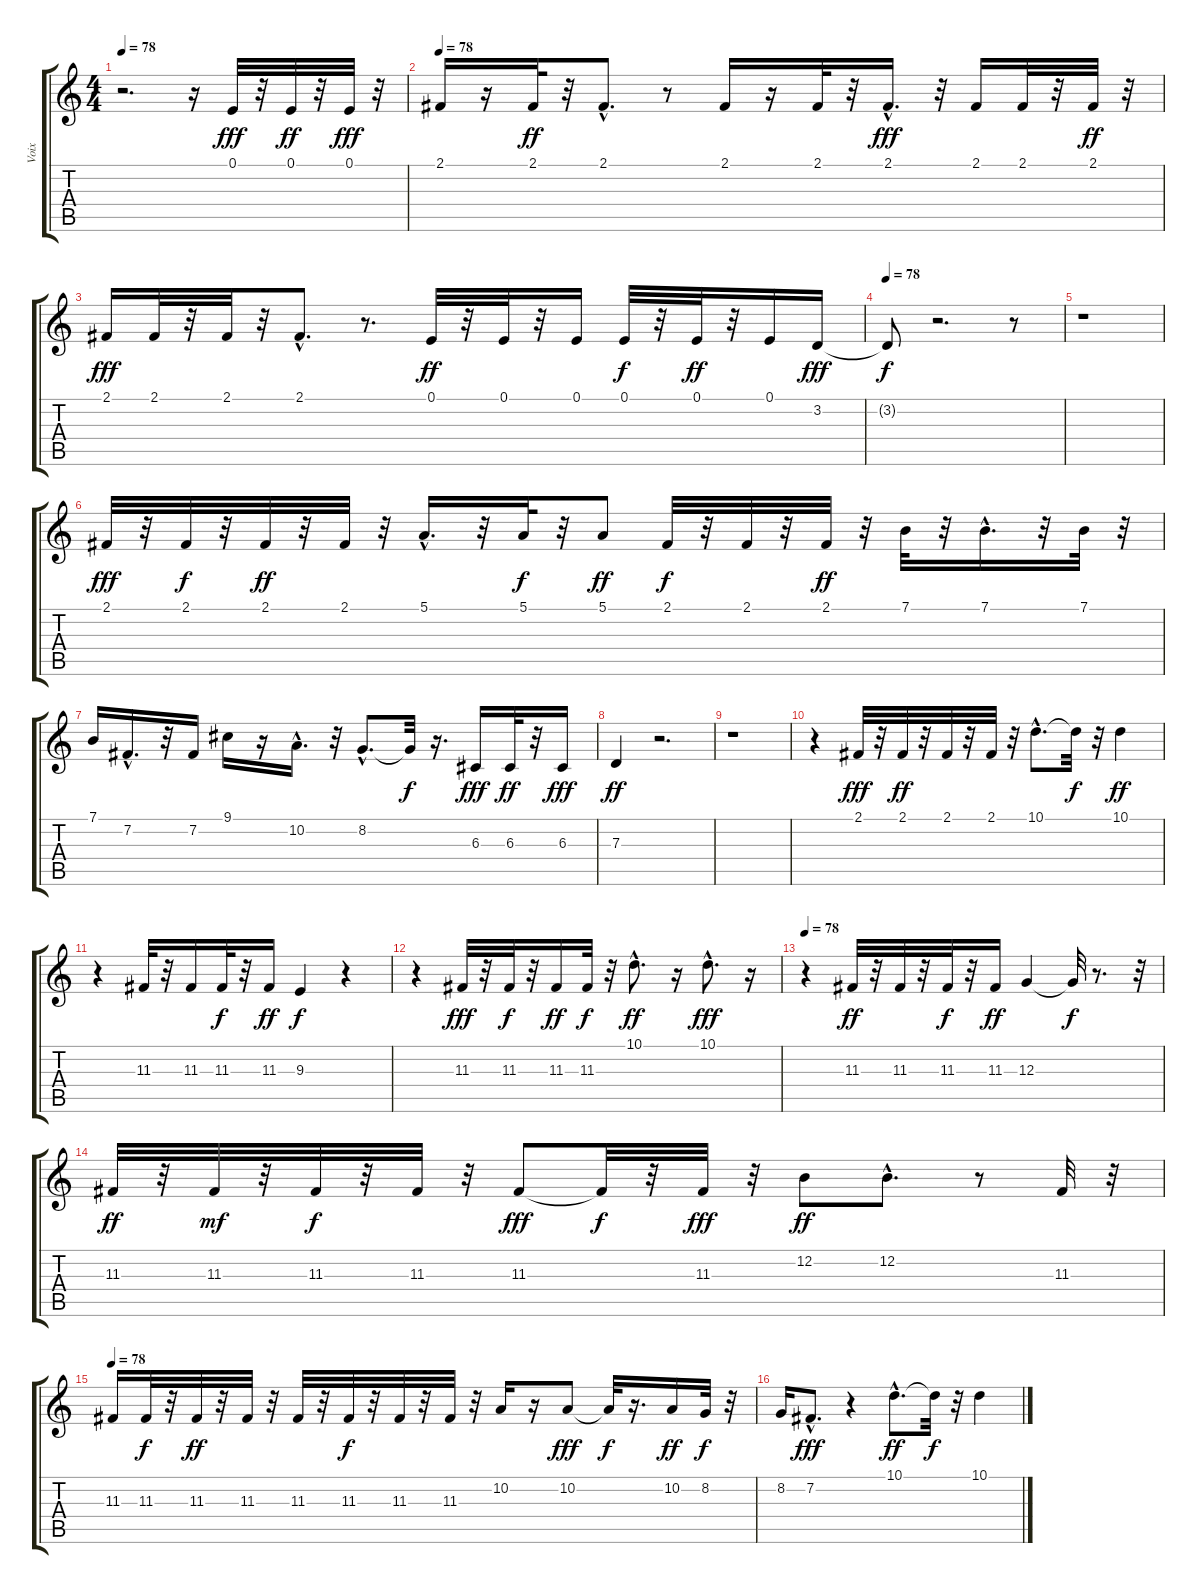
\track ("Voix" "Voix") {instrument tangoaccordion}
\staff {score tabs}
\tuning (E4 B3 G3 D3 A2 E2) {hide}
\ts (4 4)
\tempo 78
\clef g2
\ks c
r.2{d dy f} r.16 0.1.32{dy fff} r.32 0.1.32{dy ff} r.32 0.1.32{dy fff} r.32 |
\tempo 78
2.1.16 r.16 2.1.32{dy ff} r.32 2.1{hac}.8{d} r.8 2.1.16 r.16 2.1.32 r.32 2.1{hac}.16{d dy fff} r.32 2.1.16 2.1.32 r.32 2.1.32{dy ff} r.32 |
2.1.16{dy fff} 2.1.32 r.32 2.1.32 r.32 2.1{hac}.8{d} r.8{d} 0.1.32{dy ff} r.32 0.1.32 r.32 0.1.16 0.1.32{dy f} r.32 0.1.32{dy ff} r.32 0.1.16 3.2.16{dy fff} |
\tempo 78
3.2{t}.8{dy f} r.2{d} r.8 |
r.1 |
2.1.32{dy fff} r.32 2.1.32{dy f} r.32 2.1.32{dy ff} r.32 2.1.32 r.32 5.1{hac}.16{d} r.32 5.1.32{dy f} r.32 5.1.8{dy ff} 2.1.32{dy f} r.32 2.1.32 r.32 2.1.32{dy ff} r.32 7.1.32 r.32 7.1{hac}.16{d} r.32 7.1.32 r.32 |
7.1.16 7.2{hac}.16{d} r.32 7.2.16 9.1.16 r.16 10.2{hac}.16{d} r.32 8.2{hac}.8{d} 8.2{t}.32{dy f} r.16{d} 6.3.16{dy fff} 6.3.32{dy ff} r.32 6.3.16{dy fff} |
7.3.4{dy ff} r.2{d} |
r.1 |
r.4 2.1.32{dy fff} r.32 2.1.32{dy ff} r.32 2.1.32 r.32 2.1.32 r.32 10.1{hac}.8{d} 10.1{t}.32{dy f} r.32 10.1.4{dy ff} |
r.4 11.3.32 r.32 11.3.16 11.3.32{dy f} r.32 11.3.16{dy ff} 9.3.4{dy f} r.4 |
r.4 11.3.32{dy fff} r.32 11.3.32{dy f} r.32 11.3.16{dy ff} 11.3.32{dy f} r.32 10.1{hac}.8{d dy ff} r.16 10.1{hac}.8{d dy fff} r.16 |
\tempo 78
r.4 11.3.32{dy ff} r.32 11.3.32 r.32 11.3.32{dy f} r.32 11.3.16{dy ff} 12.3.4 12.3{t}.32{dy f} r.8{d} r.32 |
11.3.32{dy ff} r.32 11.3.32{dy mf} r.32 11.3.32{dy f} r.32 11.3.32 r.32 11.3.8{dy fff} 11.3{t}.32{dy f} r.32 11.3.32{dy fff} r.32 12.2.8{dy ff} 12.2{hac}.8{d} r.8 11.3.32 r.32 |
\tempo 78
11.3.16 11.3.32{dy f} r.32 11.3.32{dy ff} r.32 11.3.32 r.32 11.3.32 r.32 11.3.32{dy f} r.32 11.3.32 r.32 11.3.32 r.32 10.2.16 r.16 10.2.8{dy fff} 10.2{t}.32{dy f} r.16{d} 10.2.16{dy ff} 8.2.32{dy f} r.32 |
8.2.16 7.2{hac}.8{d dy fff} r.4 10.1{hac}.8{d dy ff} 10.1{t}.32{dy f} r.32 10.1.4
